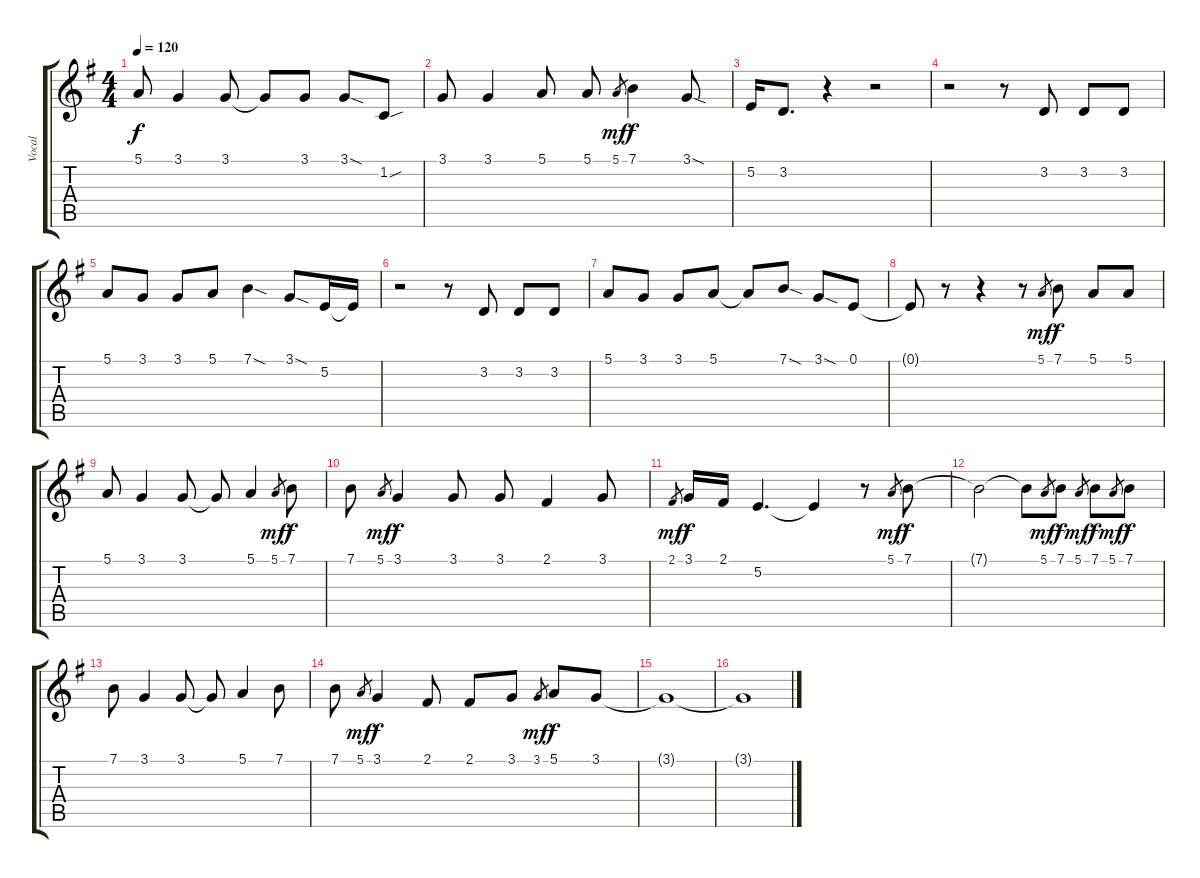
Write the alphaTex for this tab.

\track ("Vocal" "Vocal") {instrument lead2sawtooth}
\staff {score tabs}
\tuning (E4 B3 G3 D3 A2 E2) {hide}
\ts (4 4)
\tempo 120
\clef g2
\ks eminor
5.1.8{dy f} 3.1.4 3.1.8 3.1{t}.8 3.1.8 3.1{sod}.8 1.2{sou}.8 |
3.1.8 3.1.4 5.1.8 5.1.8 5.1.8{gr dy mf} 7.1.4{dy f} 3.1{sod}.8 |
5.2.16 3.2.8{d} r.4 r.2 |
r.2 r.8 3.2.8 3.2.8 3.2.8 |
5.1.8 3.1.8 3.1.8 5.1.8 7.1{sod}.4 3.1{sod}.8 5.2.16 5.2{t}.16 |
r.2 r.8 3.2.8 3.2.8 3.2.8 |
5.1.8 3.1.8 3.1.8 5.1.8 5.1{t}.8 7.1{sod}.8 3.1{sod}.8 0.1.8 |
0.1{t}.8 r.8 r.4 r.8 5.1.8{gr dy mf} 7.1.8{dy f} 5.1.8 5.1.8 |
5.1.8 3.1.4 3.1.8 3.1{t}.8 5.1.4 5.1.8{gr dy mf} 7.1.8{dy f} |
7.1.8 5.1.8{gr dy mf} 3.1.4{dy f} 3.1.8 3.1.8 2.1.4 3.1.8 |
2.1.8{gr dy mf} 3.1.16{dy f} 2.1.16 5.2.4{d} 5.2{t}.4 r.8 5.1.8{gr dy mf} 7.1.8{dy f} |
7.1{t}.2 7.1{t}.8 5.1.8{gr dy mf} 7.1.8{dy f} 5.1.8{gr dy mf} 7.1.8{dy f} 5.1.8{gr dy mf} 7.1.8{dy f} |
7.1.8 3.1.4 3.1.8 3.1{t}.8 5.1.4 7.1.8 |
7.1.8 5.1.8{gr dy mf} 3.1.4{dy f} 2.1.8 2.1.8 3.1.8 3.1.8{gr dy mf} 5.1.8{dy f} 3.1.8 |
3.1{t}.1 |
3.1{t}.1
